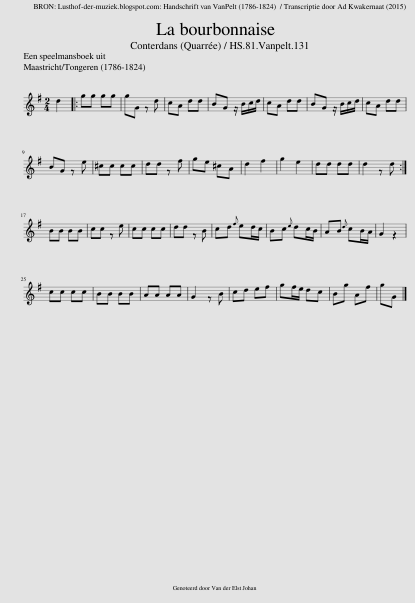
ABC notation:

X:1
L:1/8
Q:1/4=115
M:2/4
I:linebreak $
K:G
V:1 treble
V:1
 d2 |: gg gg | gG z d | cA dd | BG z/ B/c/d/ | %5
 cA dd | BG z/ B/c/d/ | cA dd |$ BG z e | ^cc cc | %10
 dd z f | ge ^cA | d2 f2 | g2 e2 | dd dd | %15
 d2 z d :|$ BB BB | cc z e | cc cc | dd z B | %20
 cd{f} ed/c/ | Bc{e} dc/B/ | AB{d} cB/A/ | G2 z2 |$ cc cc | %25
 BB BB | AA AA | G2 z B | cd ef | gf/e/ dc | %30
 Bg Af | gG |] %32
